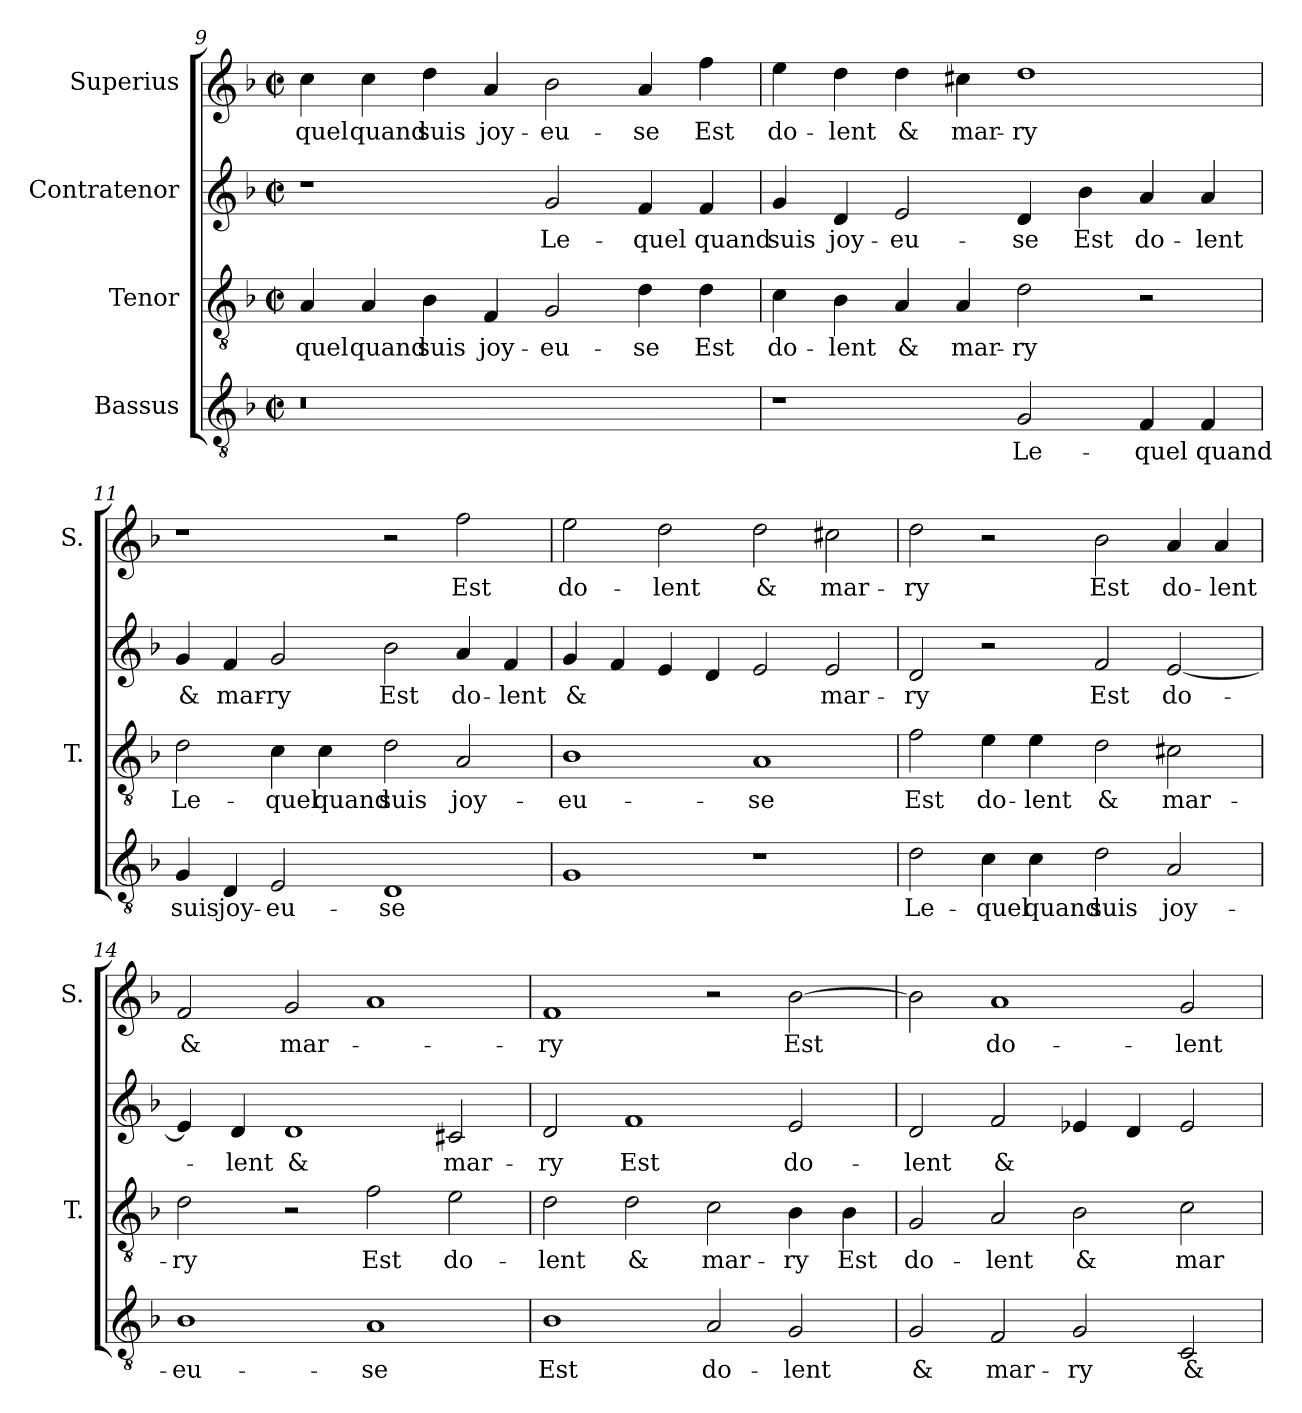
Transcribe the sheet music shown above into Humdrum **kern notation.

**kern	**text	**kern	**text	**kern	**text	**kern	**text
*part4	*part4	*part3	*part3	*part2	*part2	*part1	*part1
*staff4	*staff4	*staff3	*staff3	*staff2	*staff2	*staff1	*staff1
*I"Bassus	*	*I"Tenor	*	*I"Contratenor	*	*I"Superius	*
*	*	*I'T.	*	*	*	*I'S.	*
!!LO:LB:g=z
*clefGv2	*	*clefGv2	*	*clefG2	*	*clefG2	*
*k[b-]	*	*k[b-]	*	*k[b-]	*	*k[b-]	*
*F:	*	*F:	*	*F:	*	*F:	*
*M2/2	*	*M2/2	*	*M2/2	*	*M2/2	*
*met(c|)	*	*met(c|)	*	*met(c|)	*	*met(c|)	*
=9	=9	=9	=9	=9	=9	=9	=9
!LO:N:vis=0	!	!	!	!	!	!	!
1r	.	4A/	-quel	1r	.	4cc\	-quel
.	.	4A/	quand	.	.	4cc\	quand
.	.	4B-\	suis	.	.	4dd\	suis
.	.	4F/	joy-	.	.	4a/	joy-
1ryy	.	2G/	-eu-	2g/	Le-	2b-\	-eu-
.	.	4d\	-se	4f/	-quel	4a/	-se
.	.	4d\	Est	4f/	quand	4ff\	Est
=10	=10	=10	=10	=10	=10	=10	=10
1r	.	4c\	do-	4g/	suis	4ee\	do-
.	.	4B-\	-lent	4d/	joy-	4dd\	-lent
.	.	4A/	&	2e/	-eu-	4dd\	&
.	.	4A/	mar-	.	.	4cc#X\	mar-
2G/	Le-	2d\	-ry	4d/	-se	1dd\	-ry
.	.	.	.	4b-\	Est	.	.
4F/	-quel	2r	.	4a/	do-	.	.
4F/	quand	.	.	4a/	-lent	.	.
=11	=11	=11	=11	=11	=11	=11	=11
4G/	suis	2d\	Le-	4g/	&	1r	.
4D/	joy-	.	.	4f/	mar-	.	.
2E/	-eu-	4c\	-quel	2g/	-ry	.	.
.	.	4c\	quand	.	.	.	.
1D/	-se	2d\	suis	2b-\	Est	2r	.
.	.	2A/	joy-	4a/	do-	2ff\	Est
.	.	.	.	4f/	-lent	.	.
=12	=12	=12	=12	=12	=12	=12	=12
1G/	.	1B-\	-eu-	4g/	&	2ee\	do-
.	.	.	.	4f/	.	.	.
.	.	.	.	4e/	.	2dd\	-lent
.	.	.	.	4d/	.	.	.
1r	.	1A/	-se	2e/	.	2dd\	&
.	.	.	.	2e/	mar-	2cc#X\	mar-
!!LO:PB:g=z
=13	=13	=13	=13	=13	=13	=13	=13
2d\	Le-	2f\	Est	2d/	-ry	2dd\	-ry
4c\	-quel	4e\	do-	2r	.	2r	.
4c\	quand	4e\	-lent	.	.	.	.
2d\	suis	2d\	&	2f/	Est	2b-\	Est
2A/	joy-	2c#X\	mar-	[2e/	do-	4a/	do-
.	.	.	.	.	.	4a/	-lent
=14	=14	=14	=14	=14	=14	=14	=14
1B-\	-eu-	2d\	-ry	4e/]	.	2f/	&
.	.	.	.	4d/	-lent	.	.
.	.	2r	.	1d/	&	2g/	mar-
1A/	-se	2f\	Est	.	.	1a/	.
.	.	2e\	do-	2c#X/	mar-	.	.
=15	=15	=15	=15	=15	=15	=15	=15
1B-\	Est	2d\	-lent	2d/	-ry	1f/	-ry
.	.	2d\	&	1f/	Est	.	.
2A/	do-	2c\	mar-	.	.	2r	.
2G/	-lent	4B-\	-ry	2e/	do-	[2b-\	Est
.	.	4B-\	Est	.	.	.	.
=16	=16	=16	=16	=16	=16	=16	=16
2G/	&	2G/	do-	2d/	-lent	2b-\]	.
2F/	mar-	2A/	-lent	2f/	&	1a/	do-
2G/	-ry	2B-\	&	4e-X/	.	.	.
.	.	.	.	4d/	.	.	.
2C/	&	2c\	mar-	2e-/	.	2g/	-lent
=	=	=	=	=	=	=	=
*-	*-	*-	*-	*-	*-	*-	*-
